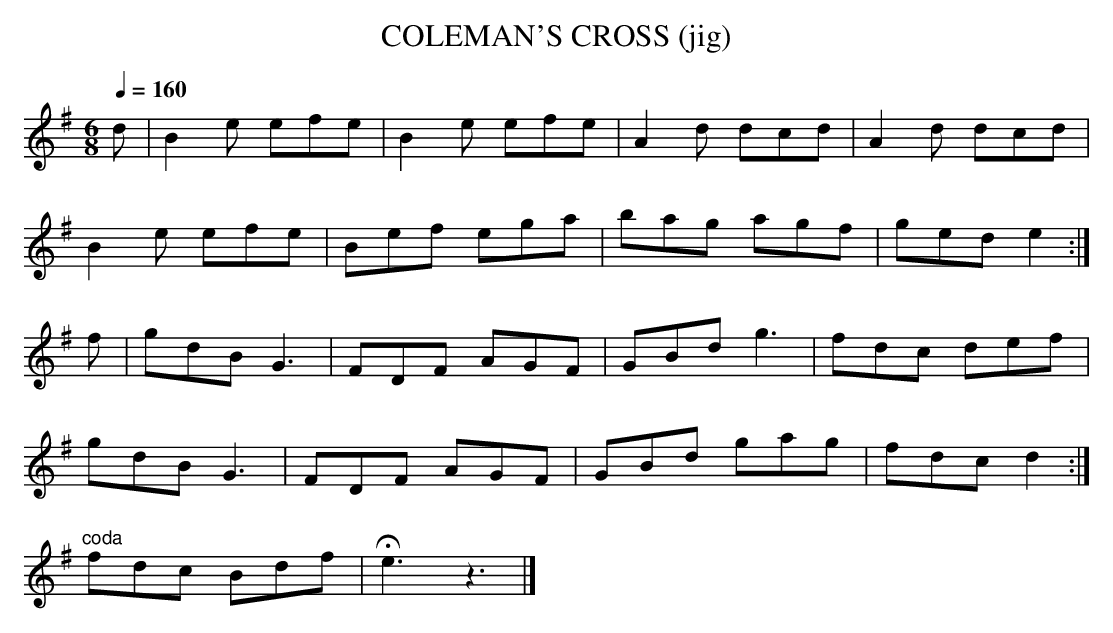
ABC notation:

X:1
T:COLEMAN'S CROSS (jig)
Q:1/4=160
M:6/8
L:1/8
K:G
d|B2e efe|B2e efe|A2d dcd|A2d dcd|
B2e efe|Bef ega|bag agf|ged e2 :|
f|gdB G3|FDF AGF|GBd g3|fdc def|
gdB G3|FDF AGF|GBd gag|fdc d2 :|
"^coda"fdc Bdf|He3z3|]
